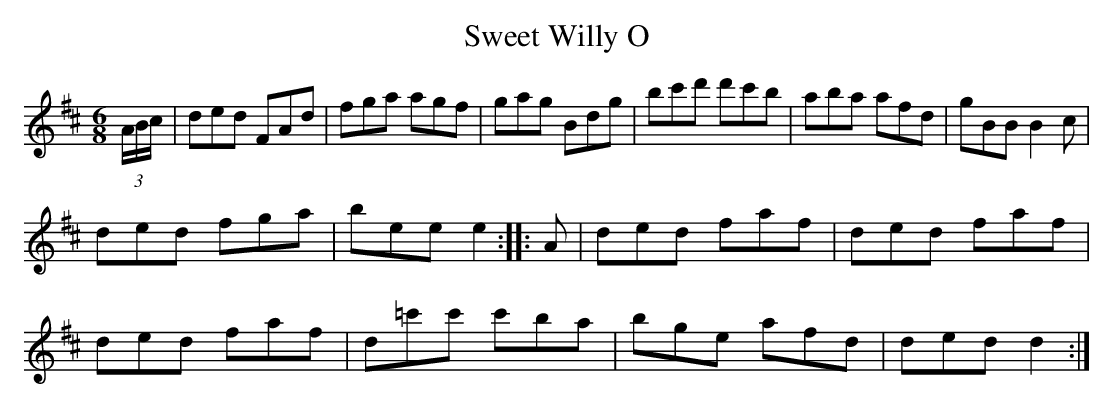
X:1
T:Sweet Willy O
M:6/8
K:D major
(3A/B/c/|\
ded FAd| fga agf| gag Bdg| bc'd' d'c'b|\
aba afd| gBB B2c|
ded fga| bee e2::\
A|\
ded faf| ded faf|
ded faf| d=c'c' c'ba|\
bge afd| ded d2:|
